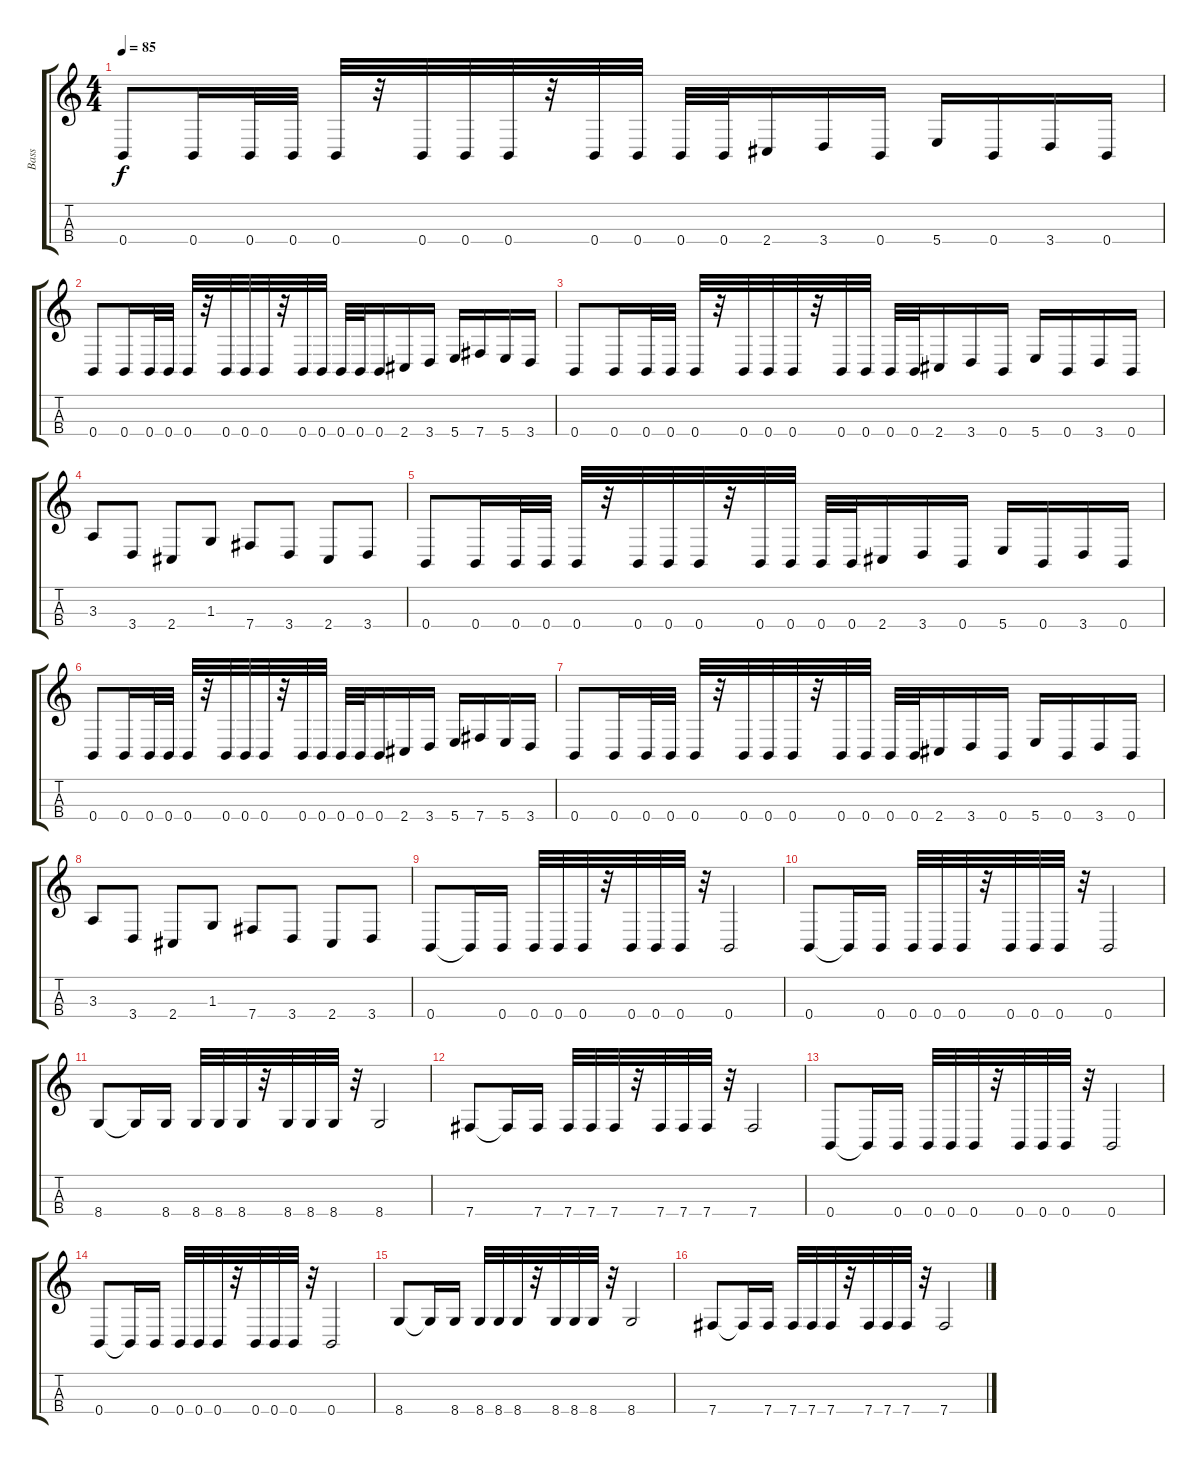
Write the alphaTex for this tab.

\track ("Bass" "Bass") {instrument electricbasspick}
\staff {score tabs}
\tuning (E3 B2 Gb2 B1) {hide}
\ts (4 4)
\tempo 85
\clef g2
\ks c
0.4.8{dy f} 0.4.16 0.4.32 0.4.32 0.4.32 r.32 0.4.32 0.4.32 0.4.32 r.32 0.4.32 0.4.32 0.4.32 0.4.32 2.4.16 3.4.16 0.4.16 5.4.16 0.4.16 3.4.16 0.4.16 |
0.4.8 0.4.16 0.4.32 0.4.32 0.4.32 r.32 0.4.32 0.4.32 0.4.32 r.32 0.4.32 0.4.32 0.4.32 0.4.32 0.4.16 2.4.16 3.4.16 5.4.16 7.4.16 5.4.16 3.4.16 |
0.4.8 0.4.16 0.4.32 0.4.32 0.4.32 r.32 0.4.32 0.4.32 0.4.32 r.32 0.4.32 0.4.32 0.4.32 0.4.32 2.4.16 3.4.16 0.4.16 5.4.16 0.4.16 3.4.16 0.4.16 |
3.3.8 3.4.8 2.4.8 1.3.8 7.4.8 3.4.8 2.4.8 3.4.8 |
0.4.8 0.4.16 0.4.32 0.4.32 0.4.32 r.32 0.4.32 0.4.32 0.4.32 r.32 0.4.32 0.4.32 0.4.32 0.4.32 2.4.16 3.4.16 0.4.16 5.4.16 0.4.16 3.4.16 0.4.16 |
0.4.8 0.4.16 0.4.32 0.4.32 0.4.32 r.32 0.4.32 0.4.32 0.4.32 r.32 0.4.32 0.4.32 0.4.32 0.4.32 0.4.16 2.4.16 3.4.16 5.4.16 7.4.16 5.4.16 3.4.16 |
0.4.8 0.4.16 0.4.32 0.4.32 0.4.32 r.32 0.4.32 0.4.32 0.4.32 r.32 0.4.32 0.4.32 0.4.32 0.4.32 2.4.16 3.4.16 0.4.16 5.4.16 0.4.16 3.4.16 0.4.16 |
3.3.8 3.4.8 2.4.8 1.3.8 7.4.8 3.4.8 2.4.8 3.4.8 |
0.4.8 0.4{t}.16 0.4.16 0.4.32 0.4.32 0.4.32 r.32 0.4.32 0.4.32 0.4.32 r.32 0.4.2 |
0.4.8 0.4{t}.16 0.4.16 0.4.32 0.4.32 0.4.32 r.32 0.4.32 0.4.32 0.4.32 r.32 0.4.2 |
8.4.8 8.4{t}.16 8.4.16 8.4.32 8.4.32 8.4.32 r.32 8.4.32 8.4.32 8.4.32 r.32 8.4.2 |
7.4.8 7.4{t}.16 7.4.16 7.4.32 7.4.32 7.4.32 r.32 7.4.32 7.4.32 7.4.32 r.32 7.4.2 |
0.4.8 0.4{t}.16 0.4.16 0.4.32 0.4.32 0.4.32 r.32 0.4.32 0.4.32 0.4.32 r.32 0.4.2 |
0.4.8 0.4{t}.16 0.4.16 0.4.32 0.4.32 0.4.32 r.32 0.4.32 0.4.32 0.4.32 r.32 0.4.2 |
8.4.8 8.4{t}.16 8.4.16 8.4.32 8.4.32 8.4.32 r.32 8.4.32 8.4.32 8.4.32 r.32 8.4.2 |
7.4.8 7.4{t}.16 7.4.16 7.4.32 7.4.32 7.4.32 r.32 7.4.32 7.4.32 7.4.32 r.32 7.4.2
